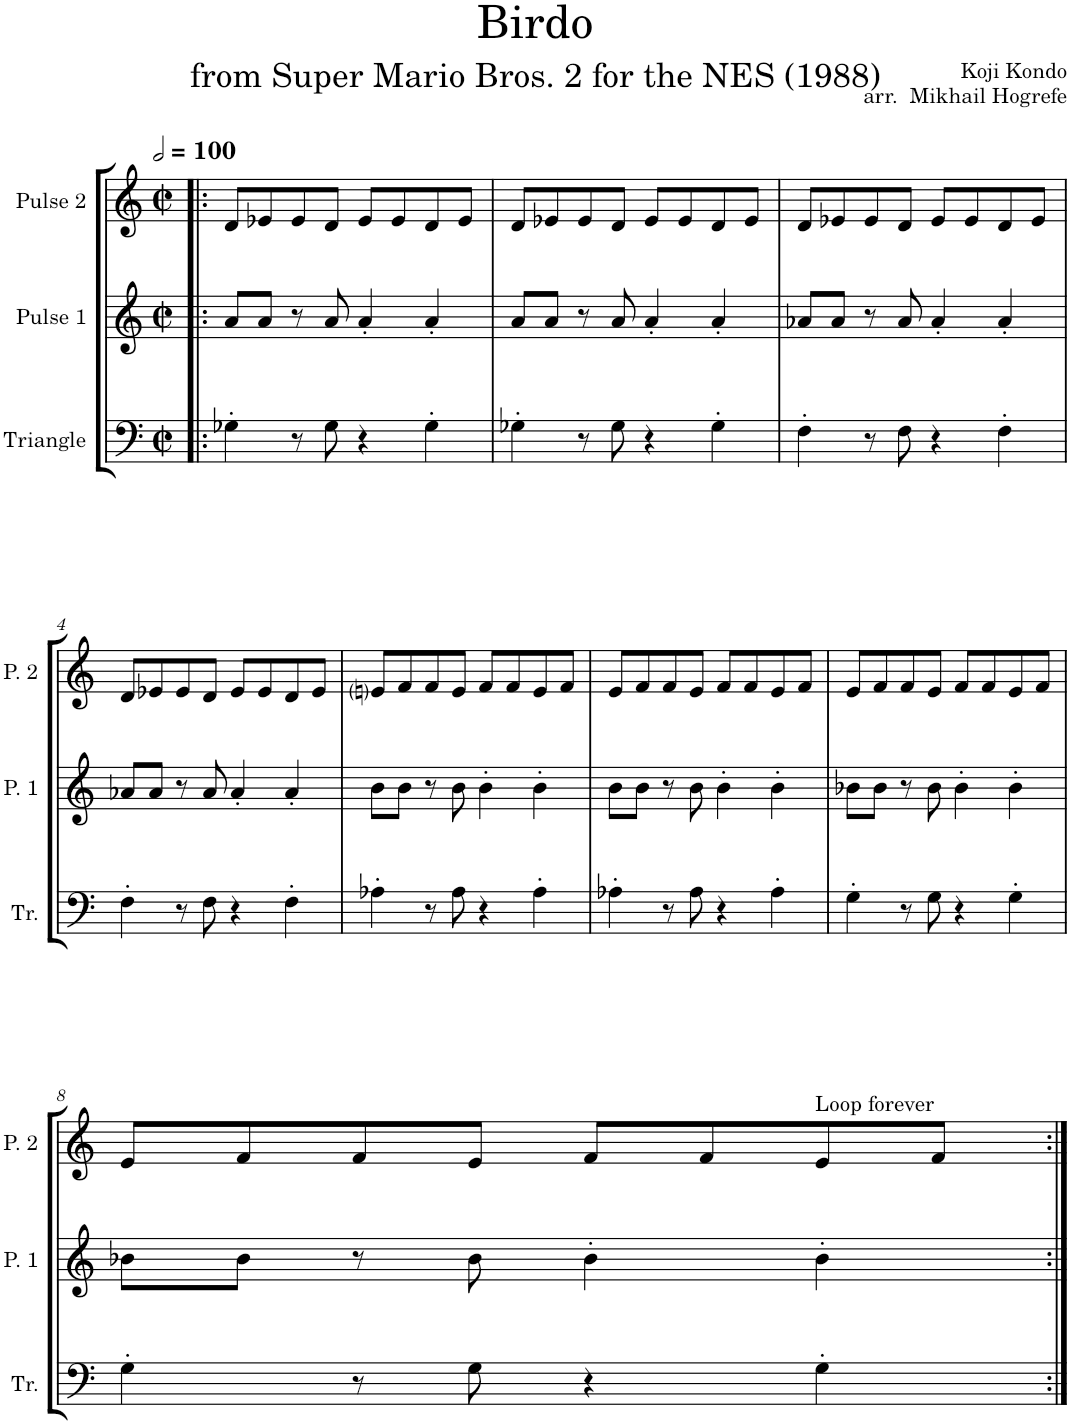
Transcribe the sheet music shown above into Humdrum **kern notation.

**kern	**kern	**kern
*part3	*part2	*part1
*staff3	*staff2	*staff1
*I"Triangle	*I"Pulse 1	*I"Pulse 2
*I'Tr.	*I'P. 1	*I'P. 2
*clefF4	*clefG2	*clefG2
*k[]	*k[]	*k[]
*M2/2	*M2/2	*M2/2
*met(c|)	*met(c|)	*met(c|)
*MM200	*MM200	*MM200
=1!|:	=1!|:	=1!|:
4G-X'\	8a/L	8d/L
.	8a/J	8e-X/
8r	8r	8e-/
8G-\	8a/	8d/J
4r	4a'/	8e-/L
.	.	8e-/
4G-'\	4a'/	8d/
.	.	8e-/J
=2	=2	=2
4G-X'\	8a/L	8d/L
.	8a/J	8e-X/
8r	8r	8e-/
8G-\	8a/	8d/J
4r	4a'/	8e-/L
.	.	8e-/
4G-'\	4a'/	8d/
.	.	8e-/J
=3	=3	=3
4F'\	8a-X/L	8d/L
.	8a-/J	8e-X/
8r	8r	8e-/
8F\	8a-/	8d/J
4r	4a-'/	8e-/L
.	.	8e-/
4F'\	4a-'/	8d/
.	.	8e-/J
!!LO:LB:g=z
=4	=4	=4
4F'\	8a-X/L	8d/L
.	8a-/J	8e-X/
8r	8r	8e-/
8F\	8a-/	8d/J
4r	4a-'/	8e-/L
.	.	8e-/
4F'\	4a-'/	8d/
.	.	8e-/J
=5	=5	=5
4A-X'\	8b\L	8eni/L
.	8b\J	8f/
8r	8r	8f/
8A-\	8b\	8e/J
4r	4b'\	8f/L
.	.	8f/
4A-'\	4b'\	8e/
.	.	8f/J
=6	=6	=6
4A-X'\	8b\L	8e/L
.	8b\J	8f/
8r	8r	8f/
8A-\	8b\	8e/J
4r	4b'\	8f/L
.	.	8f/
4A-'\	4b'\	8e/
.	.	8f/J
=7	=7	=7
4G'\	8b-X\L	8e/L
.	8b-\J	8f/
8r	8r	8f/
8G\	8b-\	8e/J
4r	4b-'\	8f/L
.	.	8f/
4G'\	4b-'\	8e/
.	.	8f/J
!!LO:LB:g=z
=8	=8	=8
4G'\	8b-X\L	8e/L
.	8b-\J	8f/
8r	8r	8f/
8G\	8b-\	8e/J
4r	4b-'\	8f/L
.	.	8f/
!	!	!LO:TX:a:t=Loop forever
4G'\	4b-'\	8e/
.	.	8f/J
=:|!	=:|!	=:|!
*-	*-	*-
